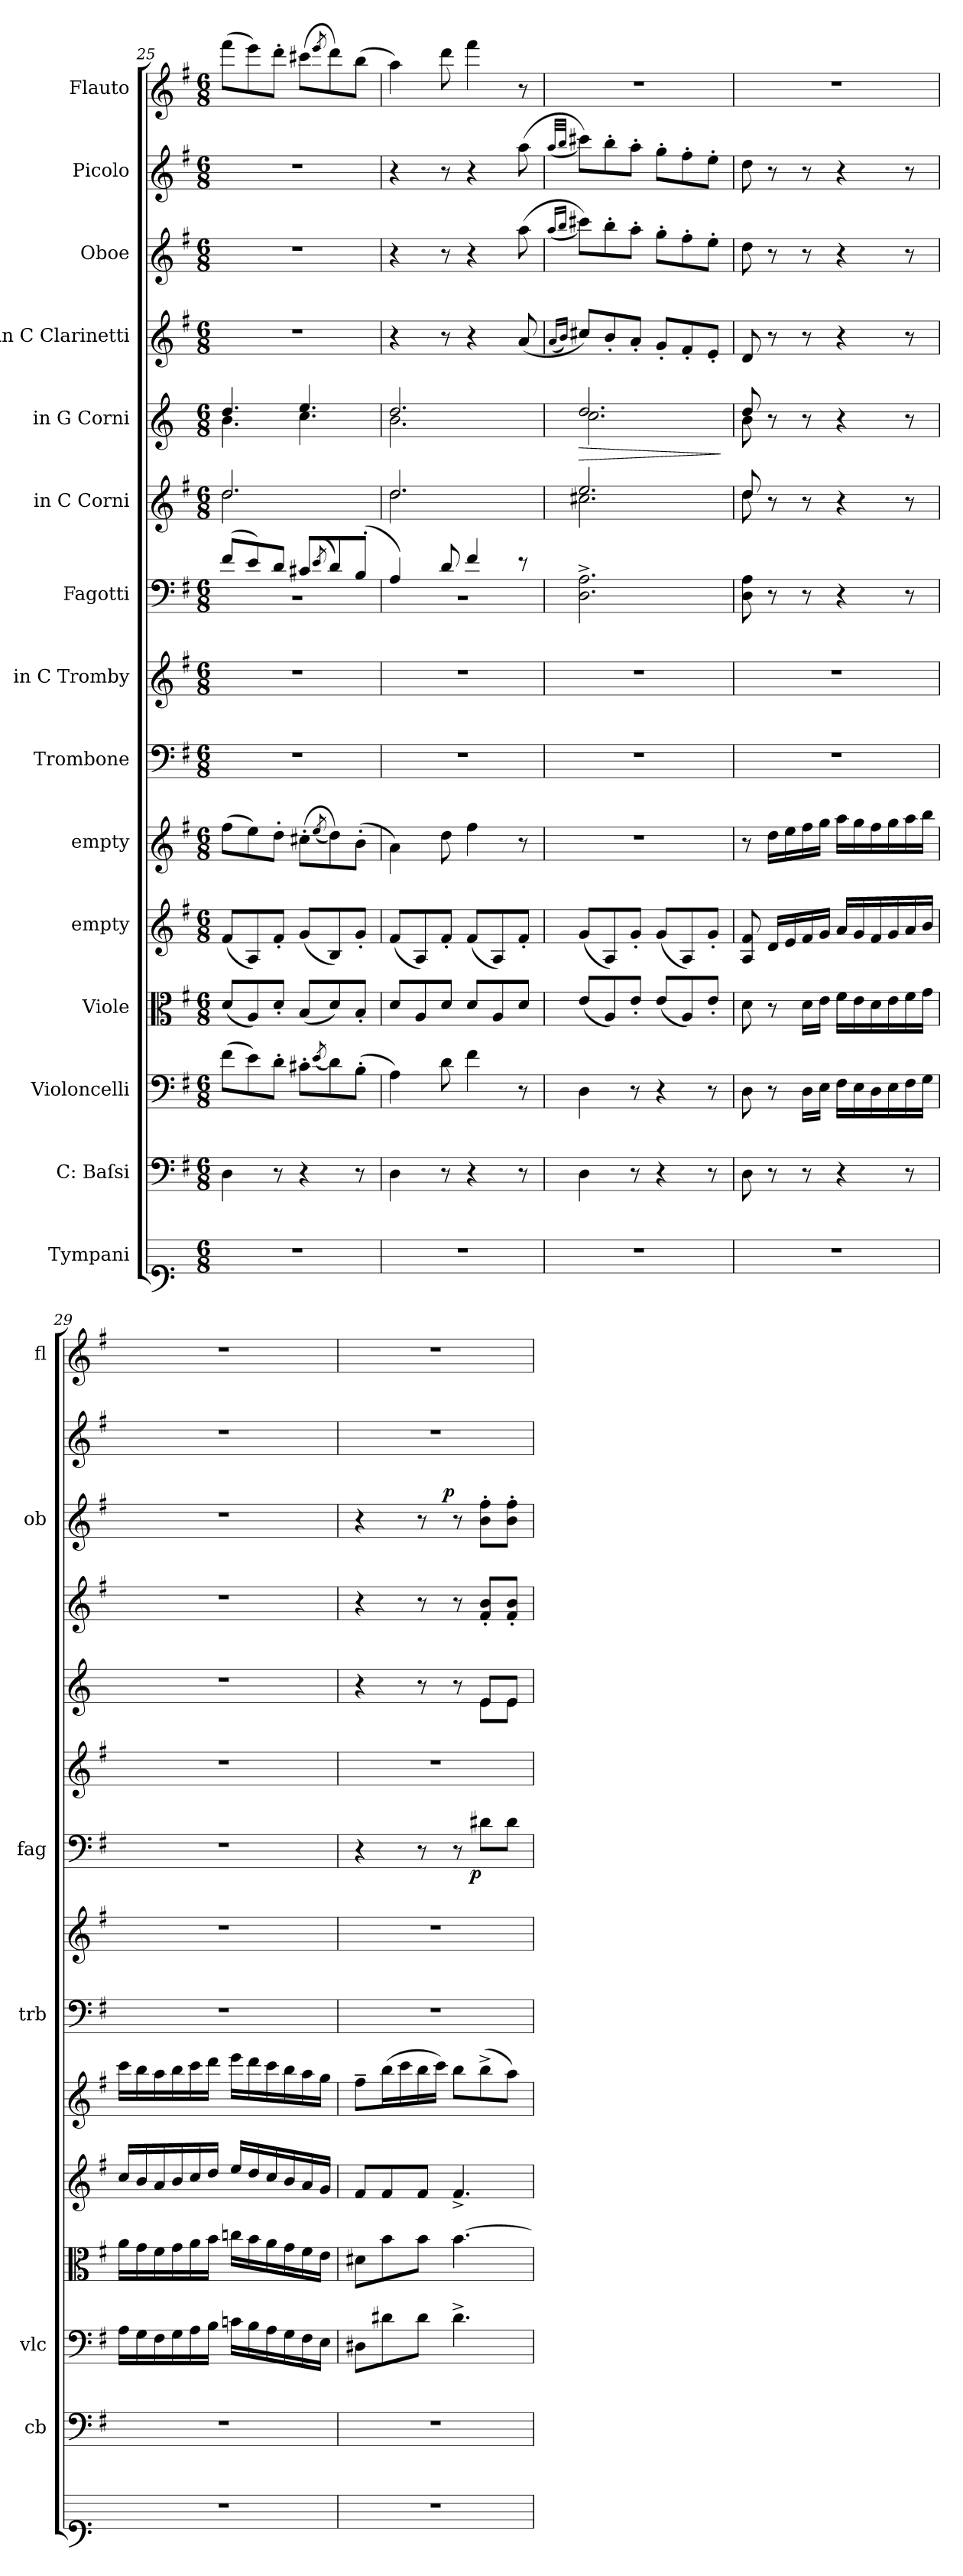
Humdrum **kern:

**kern	**kern	**kern	**kern	**kern	**kern	**kern	**kern	**kern	**dynam	**kern	**kern	**dynam	**kern	**kern	**dynam	**kern	**kern
*part15	*part14	*part13	*part12	*part11	*part10	*part9	*part8	*part7	*part7	*part6	*part5	*part5	*part4	*part3	*part3	*part2	*part1
*staff15	*staff14	*staff13	*staff12	*staff11	*staff10	*staff9	*staff8	*staff7	*staff7	*staff6	*staff5	*staff5	*staff4	*staff3	*staff3	*staff2	*staff1
*I"Tympani	*I"C: Baſsi	*I"Violoncelli	*I"Viole	*I"empty	*I"empty	*I"Trombone	*I"in C Tromby	*I"Fagotti	*	*I"in C Corni	*I"in G Corni	*	*I"in C Clarinetti	*I"Oboe	*	*I"Picolo	*I"Flauto
*	*I'cb	*I'vlc	*	*	*	*I'trb	*	*I'fag	*	*	*	*	*	*I'ob	*	*	*I'fl
*clefF1	*clefF4	*clefF4	*clefC3	*clefG2	*clefG2	*clefF4	*clefG2	*clefF4	*	*clefG2	*clefG2	*	*clefG2	*clefG2	*	*clefG2	*clefG2
*	*	*	*	*	*	*	*	*	*	*	*ITrd3c5	*	*	*	*	*	*
*k[]	*k[f#]	*k[f#]	*k[f#]	*k[f#]	*k[f#]	*k[f#]	*k[f#]	*k[f#]	*	*k[f#]	*k[f#]	*	*k[f#]	*k[f#]	*	*k[f#]	*k[f#]
*	*G:	*G:	*G:	*G:	*G:	*G:	*G:	*G:	*	*G:	*G:	*	*G:	*G:	*	*G:	*G:
*M6/8	*M6/8	*M6/8	*M6/8	*M6/8	*M6/8	*M6/8	*M6/8	*M6/8	*	*M6/8	*M6/8	*	*M6/8	*M6/8	*	*M6/8	*M6/8
=25	=25	=25	=25	=25	=25	=25	=25	=25	=25	=25	=25	=25	=25	=25	=25	=25	=25
*	*	*	*	*	*	*	*	*^	*	*^	*^	*	*	*	*	*	*
2.r	4D\	(8f#\L	(8d/L	(8f#/L	(8ff#\L	2.r	2.r	(8f#/L	2.r	.	2.dd/	2.dd\	4.a/	4.f#\	.	2.r	2.r	.	2.r	(8fff#\L
.	.	8e\)	8A/)	8A/)	8ee\)	.	.	8e/)	.	.	.	.	.	.	.	.	.	.	.	8eee\)
.	8r	8d'\J	8d'/J	8f#'/J	8dd'\J	.	.	8d/J	.	.	.	.	.	.	.	.	.	.	.	8ddd'\J
.	4r	8c#X'\L	(8B/L	(8g/L	(8cc#X'\L	.	.	8c#X/L	.	.	.	.	4.b/	4.g\	.	.	.	.	.	(8ccc#X\L
.	.	(8qe/	.	.	(8qee/	.	.	(8qe/	.	.	.	.	.	.	.	.	.	.	.	8qeee/
.	.	8d\)	8d/)	8B/)	8dd\))	.	.	8d/)	.	.	.	.	.	.	.	.	.	.	.	8ddd\)
.	8r	(8B'\J	8B'/J	8g'/J	(8b'\J	.	.	(8B'</J	.	.	.	.	.	.	.	.	.	.	.	(8bb\J
=26	=26	=26	=26	=26	=26	=26	=26	=26	=26	=26	=26	=26	=26	=26	=26	=26	=26	=26	=26	=26
2.r	4D\	4A\)	8d/L	(8f#/L	4a\)	2.r	2.r	4A/)	2.r	.	2.dd/	2.dd\	2.a/	2.f#\	.	4r	4r	.	4r	4aa\)
.	.	.	8A/	8A/)	.	.	.	.	.	.	.	.	.	.	.	.	.	.	.	.
.	8r	8d\	8d/J	8f#'/J	8dd\	.	.	8d/	.	.	.	.	.	.	.	8r	8r	.	8r	8ddd\
.	4r	4f#\	8d/L	(8f#/L	4ff#\	.	.	4f#/	.	.	.	.	.	.	.	4r	4r	.	4r	4fff#\
.	.	.	8A/	8A/)	.	.	.	.	.	.	.	.	.	.	.	.	.	.	.	.
.	8r	8r	8d/J	8f#'/J	8r	.	.	8r	.	.	.	.	.	.	.	(8a/	(8aa\	.	(8aa\	8r
*	*	*	*	*	*	*	*	*v	*v	*	*	*	*	*	*	*	*	*	*	*
=27	=27	=27	=27	=27	=27	=27	=27	=27	=27	=27	=27	=27	=27	=27	=27	=27	=27	=27	=27
.	.	.	.	.	.	.	.	.	.	.	.	.	.	.	(16qqa/LL	(16qqaa/LL	.	(32qqaa/LLL	.
.	.	.	.	.	.	.	.	.	.	.	.	.	.	.	16qqb/JJ)	16qqbb/JJ	.	32qqbb/JJJ	.
!	!	!	!	!	!	!	!	!	!	!	!	!	!	!LO:HP:b	!	!	!	!	!
2.r	4D\	4D\	(8e/L	(8g/L	2.r	2.r	2.r	2.D^<\ 2.A^<\	.	2.ee/	2.cc#X\	2.a/	2.g\	>	8cc#X/L)	8ccc#X\L))	.	8ccc#X\L))	2.r
.	.	.	8A/)	8A/)	.	.	.	.	.	.	.	.	.	.	8b'/	8bb'\	.	8bb'\	.
.	8r	8r	8e'/J	8g'/J	.	.	.	.	.	.	.	.	.	.	8a'/J	8aa'\J	.	8aa'\J	.
.	4r	4r	(8e/L	(8g/L	.	.	.	.	.	.	.	.	.	.	8g'/L	8gg'\L	.	8gg'\L	.
.	.	.	8A/)	8A/)	.	.	.	.	.	.	.	.	.	.	8f#'/	8ff#'\	.	8ff#'\	.
.	8r	8r	8e'/J	8g'/J	.	.	.	.	.	.	.	.	.	.	8e'/J	8ee'\J	.	8ee'\J	.
*	*	*	*	*	*	*	*	*	*	*v	*v	*	*	*	*	*	*	*	*
*	*	*	*	*	*	*	*	*	*	*	*v	*v	*	*	*	*	*	*
.	.	.	.	.	.	.	.	.	.	.	.	]	.	.	.	.	.
=28	=28	=28	=28	=28	=28	=28	=28	=28	=28	=28	=28	=28	=28	=28	=28	=28	=28
*	*	*	*	*	*	*	*	*	*	*^	*^	*	*	*	*	*	*
2.r	8D\	8D\	8d\	8A/ 8f#/	8r	2.r	2.r	8D\ 8A\	.	8dd/	8dd\	8a/	8f#\	.	8d/	8dd\	.	8dd\	2.r
.	8r	8r	8r	16d/LL	16dd\LL	.	.	8r	.	8r	8ryy	8r	8ryy	.	8r	8r	.	8r	.
.	.	.	.	16e/	16ee\	.	.	.	.	.	.	.	.	.	.	.	.	.	.
.	8r	16D\LL	16d\LL	16f#/	16ff#\	.	.	8r	.	8r	2ryy	8r	2ryy	.	8r	8r	.	8r	.
.	.	16E\JJ	16e\JJ	16g/JJ	16gg\JJ	.	.	.	.	.	.	.	.	.	.	.	.	.	.
.	4r	16F#\LL	16f#\LL	16a/LL	16aa\LL	.	.	4r	.	4r	.	4r	.	.	4r	4r	.	4r	.
.	.	16E\	16e\	16g/	16gg\	.	.	.	.	.	.	.	.	.	.	.	.	.	.
.	.	16D\	16d\	16f#/	16ff#\	.	.	.	.	.	.	.	.	.	.	.	.	.	.
.	.	16E\	16e\	16g/	16gg\	.	.	.	.	.	.	.	.	.	.	.	.	.	.
.	8r	16F#\	16f#\	16a/	16aa\	.	.	8r	.	8r	.	8r	.	.	8r	8r	.	8r	.
.	.	16G\JJ	16g\JJ	16b/JJ	16bb\JJ	.	.	.	.	.	.	.	.	.	.	.	.	.	.
*	*	*	*	*	*	*	*	*	*	*v	*v	*	*	*	*	*	*	*	*
*	*	*	*	*	*	*	*	*	*	*	*v	*v	*	*	*	*	*	*
=29	=29	=29	=29	=29	=29	=29	=29	=29	=29	=29	=29	=29	=29	=29	=29	=29	=29
2.re	2.r	16A\LL	16a\LL	16cc/LL	16ccc\LL	2.r	2.r	2.r	.	2.r	2.r	.	2.r	2.r	.	2.r	2.r
.	.	16G\	16g\	16b/	16bb\	.	.	.	.	.	.	.	.	.	.	.	.
.	.	16F#\	16f#\	16a/	16aa\	.	.	.	.	.	.	.	.	.	.	.	.
.	.	16G\	16g\	16b/	16bb\	.	.	.	.	.	.	.	.	.	.	.	.
.	.	16A\	16a\	16cc/	16ccc\	.	.	.	.	.	.	.	.	.	.	.	.
.	.	16B\JJ	16b\JJ	16dd/JJ	16ddd\JJ	.	.	.	.	.	.	.	.	.	.	.	.
.	.	16cn\LL	16ccn\LL	16ee/LL	16eee\LL	.	.	.	.	.	.	.	.	.	.	.	.
.	.	16B\	16b\	16dd/	16ddd\	.	.	.	.	.	.	.	.	.	.	.	.
.	.	16A\	16a\	16cc/	16ccc\	.	.	.	.	.	.	.	.	.	.	.	.
.	.	16G\	16g\	16b/	16bb\	.	.	.	.	.	.	.	.	.	.	.	.
.	.	16F#\	16f#\	16a/	16aa\	.	.	.	.	.	.	.	.	.	.	.	.
.	.	16E\JJ	16e\JJ	16g/JJ	16gg\JJ	.	.	.	.	.	.	.	.	.	.	.	.
=30	=30	=30	=30	=30	=30	=30	=30	=30	=30	=30	=30	=30	=30	=30	=30	=30	=30
*	*	*	*	*	*	*	*	*	*	*	*^	*	*	*	*	*	*
2.r	2.r	8D#X\L	8d#X\L	8f#/L	8ff#~\L	2.r	2.r	4r	.	2.r	4r	4ryy	.	4r	4r	.	2.r	2.r
.	.	8d#X\	8b\	8f#/	(16bb\L	.	.	.	.	.	.	.	.	.	.	.	.	.
.	.	.	.	.	16ccc\	.	.	.	.	.	.	.	.	.	.	.	.	.
.	.	8d#\J	8b\J	8f#/J	16bb\	.	.	8r	.	.	8r	8ryy	.	8r	8r	.	.	.
.	.	.	.	.	16ccc\JJ)	.	.	.	.	.	.	.	.	.	.	.	.	.
!	!	!	!	!	!	!	!	!	!	!	!	!	!	!	!	!LO:DY:a:rj	!	!
.	.	4.d#^<\	[4.b\	4.f#^/	8bb\L	.	.	8r	.	.	8r	8ryy	.	8r	8r	p	.	.
!	!	!	!	!	!	!	!	!	!LO:DY:rj	!	!	!	!	!	!	!	!	!
.	.	.	.	.	(8bb^<\	.	.	8d#X\L	p	.	8B/L	8B\L	.	8f#'/ 8b'/L	8b'\ 8ff#'\L	.	.	.
.	.	.	.	.	8aa\J)	.	.	8d#\J	.	.	8B/J	8B\J	.	8f#'/ 8b'/J	8b'\ 8ff#'\J	.	.	.
*	*	*	*	*	*	*	*	*	*	*	*v	*v	*	*	*	*	*	*
=	=	=	=	=	=	=	=	=	=	=	=	=	=	=	=	=	=
*-	*-	*-	*-	*-	*-	*-	*-	*-	*-	*-	*-	*-	*-	*-	*-	*-	*-
